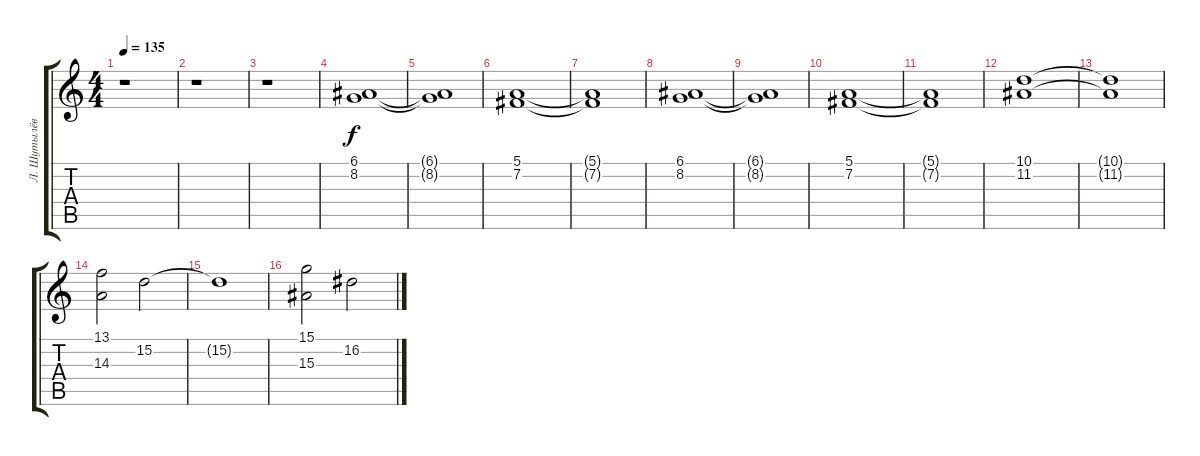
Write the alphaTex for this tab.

\track ("Л. Шутылёв" "Л. Шутылёв") {instrument choiraahs}
\staff {score tabs}
\tuning (E4 B3 G3 D3 A2 E2) {hide}
\ts (4 4)
\tempo 135
\clef g2
\ks c
r.1{dy f} |
r.1 |
r.1 |
(6.1 8.2).1 |
(6.1{t} 8.2{t}).1 |
(5.1 7.2).1 |
(5.1{t} 7.2{t}).1 |
(6.1 8.2).1 |
(6.1{t} 8.2{t}).1 |
(5.1 7.2).1 |
(5.1{t} 7.2{t}).1 |
(10.1 11.2).1 |
(10.1{t} 11.2{t}).1 |
(13.1 14.3).2 15.2.2 |
15.2{t}.1 |
(15.1 15.3).2 16.2.2
